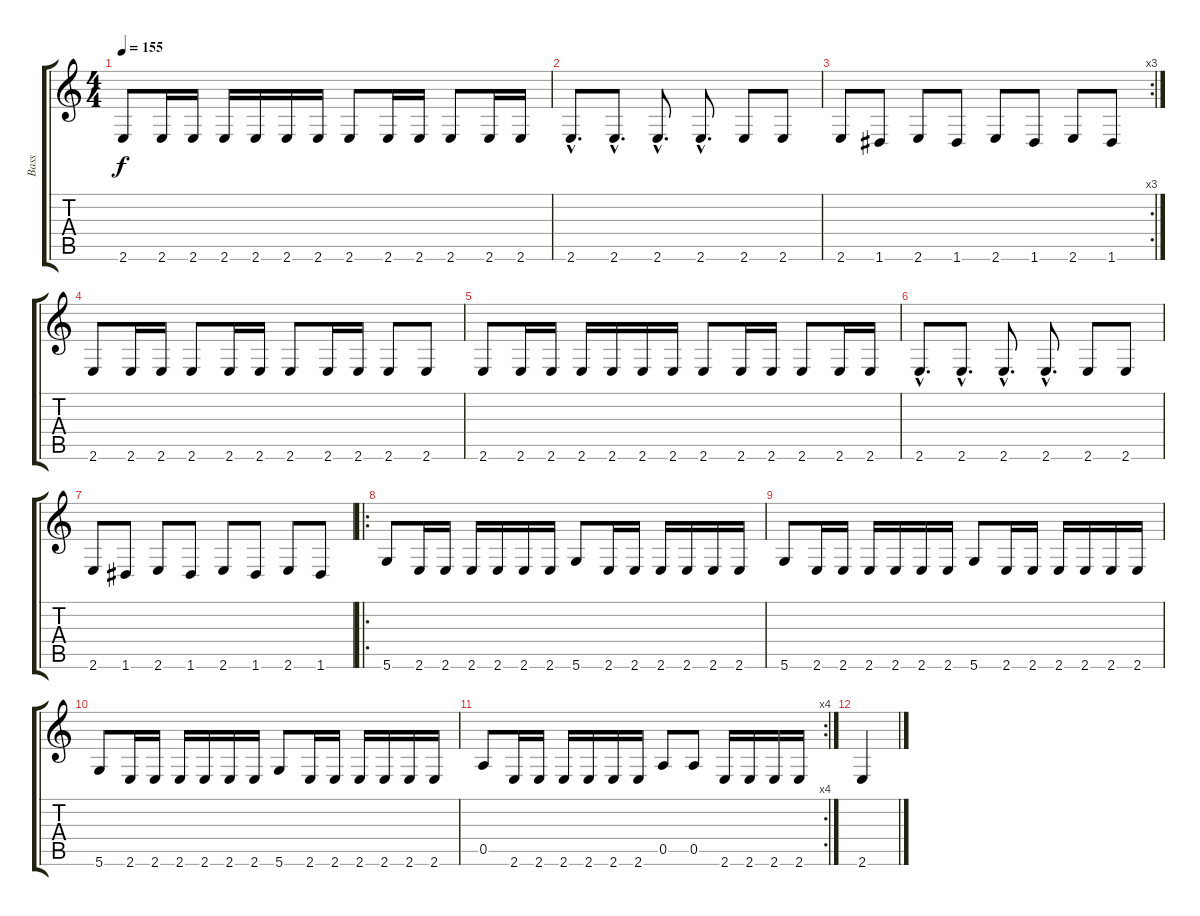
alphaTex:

\track ("Bass" "Bass") {instrument electricbasspick}
\staff {score tabs}
\tuning (E4 B3 G3 D3 A2 D2) {hide}
\ts (4 4)
\tempo 155
\clef g2
\ks c
2.6.8{dy f} 2.6.16 2.6.16 2.6.16 2.6.16 2.6.16 2.6.16 2.6.8 2.6.16 2.6.16 2.6.8 2.6.16 2.6.16 |
2.6{hac}.8{d} 2.6{hac}.8{d} 2.6{hac}.8{d} 2.6{hac}.8{d} 2.6.8 2.6.8 |
\rc 3
2.6.8 1.6.8 2.6.8 1.6.8 2.6.8 1.6.8 2.6.8 1.6.8 |
2.6.8 2.6.16 2.6.16 2.6.8 2.6.16 2.6.16 2.6.8 2.6.16 2.6.16 2.6.8 2.6.8 |
2.6.8 2.6.16 2.6.16 2.6.16 2.6.16 2.6.16 2.6.16 2.6.8 2.6.16 2.6.16 2.6.8 2.6.16 2.6.16 |
2.6{hac}.8{d} 2.6{hac}.8{d} 2.6{hac}.8{d} 2.6{hac}.8{d} 2.6.8 2.6.8 |
2.6.8 1.6.8 2.6.8 1.6.8 2.6.8 1.6.8 2.6.8 1.6.8 |
\ro
5.6.8 2.6.16 2.6.16 2.6.16 2.6.16 2.6.16 2.6.16 5.6.8 2.6.16 2.6.16 2.6.16 2.6.16 2.6.16 2.6.16 |
5.6.8 2.6.16 2.6.16 2.6.16 2.6.16 2.6.16 2.6.16 5.6.8 2.6.16 2.6.16 2.6.16 2.6.16 2.6.16 2.6.16 |
5.6.8 2.6.16 2.6.16 2.6.16 2.6.16 2.6.16 2.6.16 5.6.8 2.6.16 2.6.16 2.6.16 2.6.16 2.6.16 2.6.16 |
\rc 4
0.5.8 2.6.16 2.6.16 2.6.16 2.6.16 2.6.16 2.6.16 0.5.8 0.5.8 2.6.16 2.6.16 2.6.16 2.6.16 |
2.6.4
